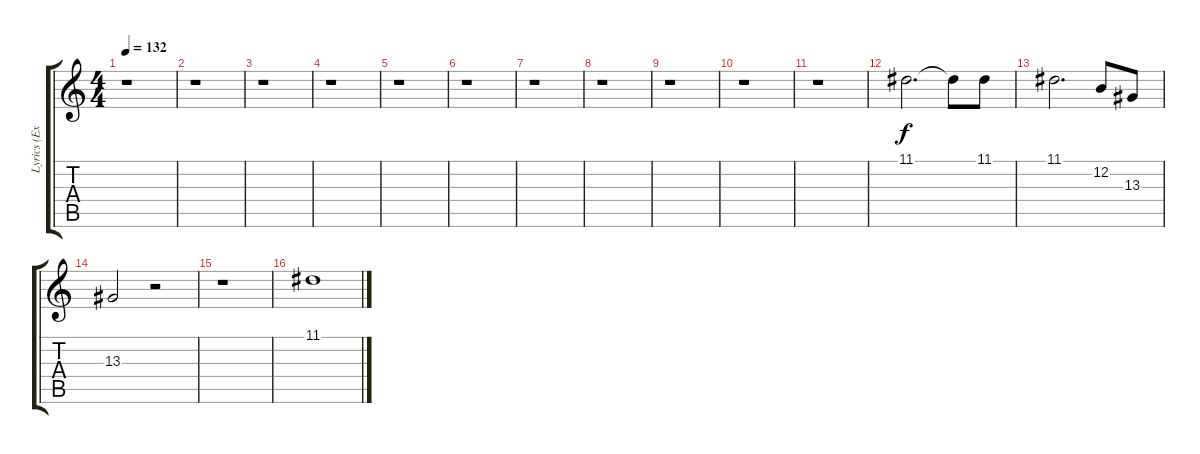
\track ("Lyrics (Extra)" "Lyrics (Ex") {instrument altosax}
\staff {score tabs}
\tuning (E4 B3 G3 D3 A2 E2) {hide}
\ts (4 4)
\tempo 132
\clef g2
\ks c
r.1{dy f} |
r.1 |
r.1 |
r.1 |
r.1 |
r.1 |
r.1 |
r.1 |
r.1 |
r.1 |
r.1 |
11.1.2{d} 11.1{t}.8 11.1.8 |
11.1.2{d} 12.2.8 13.3.8 |
13.3.2 r.2 |
r.1 |
11.1.1
